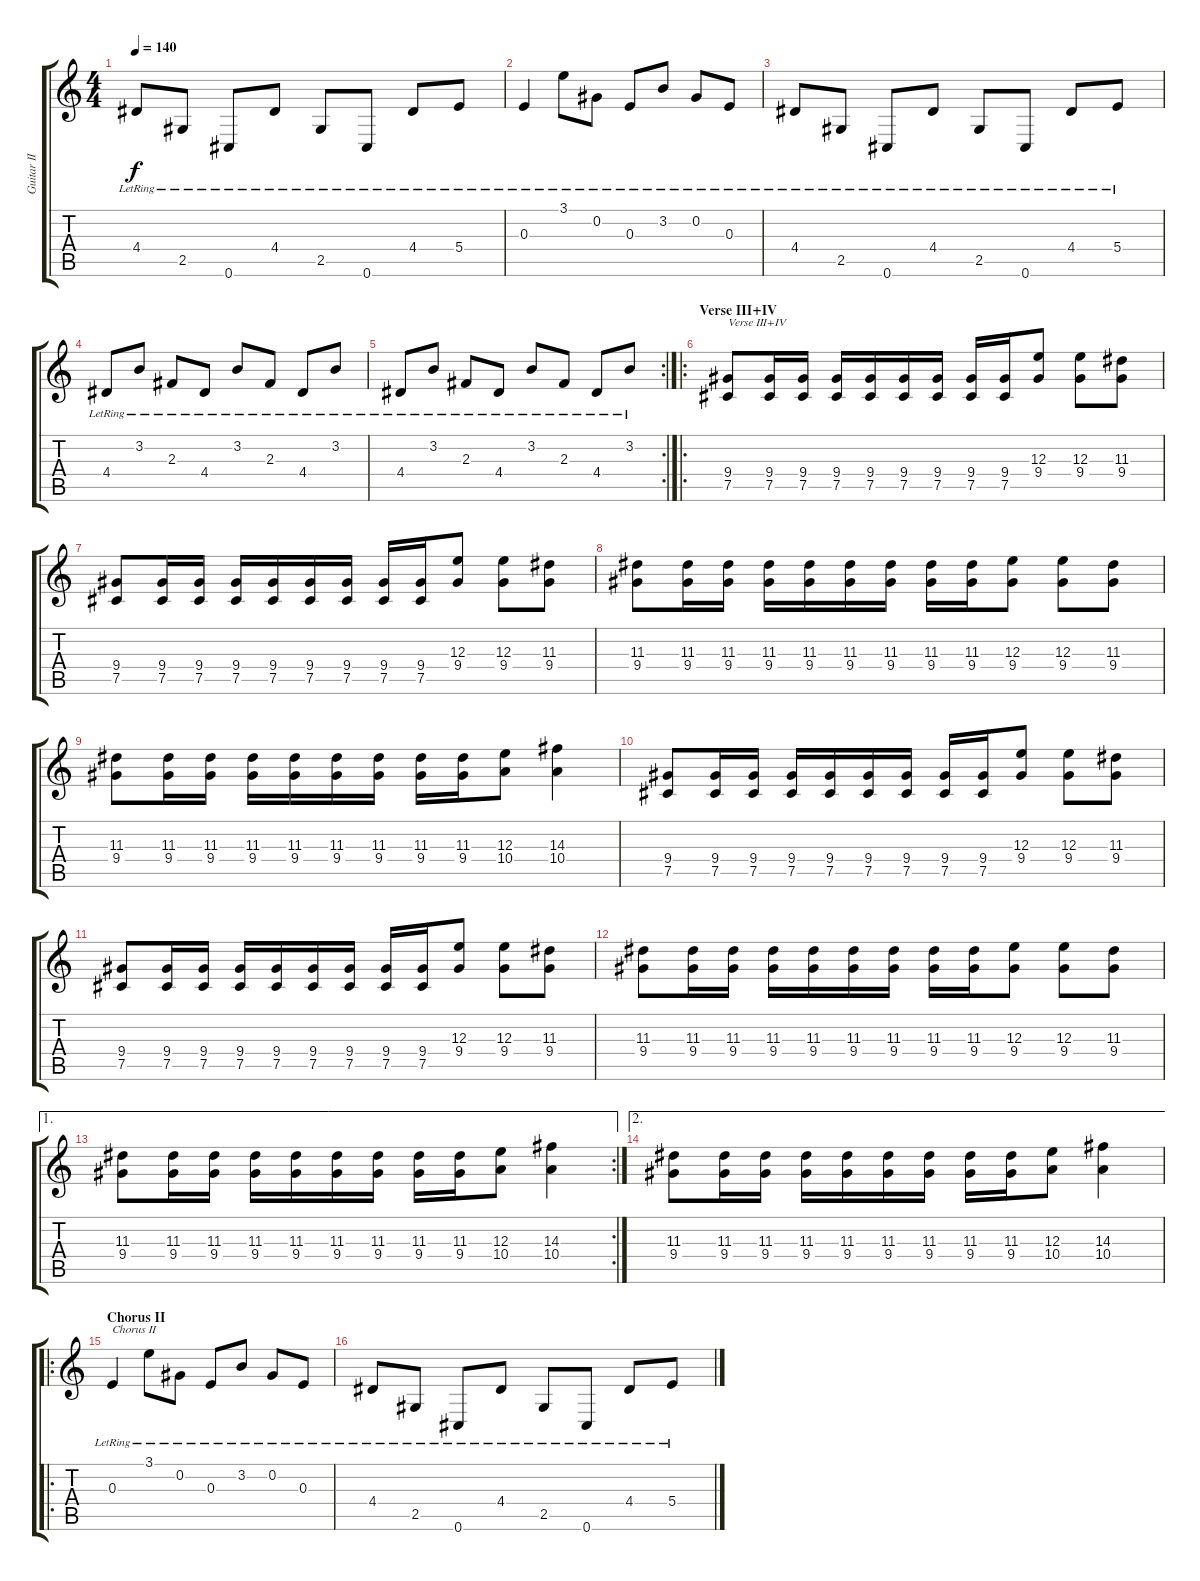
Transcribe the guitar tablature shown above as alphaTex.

\track ("Guitar II [Henriksson]" "Guitar II ") {instrument distortionguitar}
\staff {score tabs}
\tuning (Db4 Ab3 E3 B2 Gb2 Db2) {hide}
\ts (4 4)
\tempo 140
\clef g2
\ks c
4.4{lr}.8{dy f} 2.5{lr}.8 0.6{lr}.8 4.4{lr}.8 2.5{lr}.8 0.6{lr}.8 4.4{lr}.8 5.4{lr}.8 |
0.3{lr}.4 3.1{lr}.8 0.2{lr}.8 0.3{lr}.8 3.2{lr}.8 0.2{lr}.8 0.3{lr}.8 |
4.4{lr}.8 2.5{lr}.8 0.6{lr}.8 4.4{lr}.8 2.5{lr}.8 0.6{lr}.8 4.4{lr}.8 5.4{lr}.8 |
4.4{lr}.8 3.2{lr}.8 2.3{lr}.8 4.4{lr}.8 3.2{lr}.8 2.3{lr}.8 4.4{lr}.8 3.2{lr}.8 |
\rc 2
4.4{lr}.8 3.2{lr}.8 2.3{lr}.8 4.4{lr}.8 3.2{lr}.8 2.3{lr}.8 4.4{lr}.8 3.2{lr}.8 |
\ro
\section ("" "Verse III+IV")
(9.4 7.5).8{txt "Verse III+IV" instrument distortionguitar} (9.4 7.5).16 (9.4 7.5).16 (9.4 7.5).16 (9.4 7.5).16 (9.4 7.5).16 (9.4 7.5).16 (9.4 7.5).16 (9.4 7.5).16 (12.3 9.4).8 (12.3 9.4).8 (11.3 9.4).8 |
(9.4 7.5).8 (9.4 7.5).16 (9.4 7.5).16 (9.4 7.5).16 (9.4 7.5).16 (9.4 7.5).16 (9.4 7.5).16 (9.4 7.5).16 (9.4 7.5).16 (12.3 9.4).8 (12.3 9.4).8 (11.3 9.4).8 |
(11.3 9.4).8 (11.3 9.4).16 (11.3 9.4).16 (11.3 9.4).16 (11.3 9.4).16 (11.3 9.4).16 (11.3 9.4).16 (11.3 9.4).16 (11.3 9.4).16 (12.3 9.4).8 (12.3 9.4).8 (11.3 9.4).8 |
(11.3 9.4).8 (11.3 9.4).16 (11.3 9.4).16 (11.3 9.4).16 (11.3 9.4).16 (11.3 9.4).16 (11.3 9.4).16 (11.3 9.4).16 (11.3 9.4).16 (12.3 10.4).8 (14.3 10.4).4 |
(9.4 7.5).8 (9.4 7.5).16 (9.4 7.5).16 (9.4 7.5).16 (9.4 7.5).16 (9.4 7.5).16 (9.4 7.5).16 (9.4 7.5).16 (9.4 7.5).16 (12.3 9.4).8 (12.3 9.4).8 (11.3 9.4).8 |
(9.4 7.5).8 (9.4 7.5).16 (9.4 7.5).16 (9.4 7.5).16 (9.4 7.5).16 (9.4 7.5).16 (9.4 7.5).16 (9.4 7.5).16 (9.4 7.5).16 (12.3 9.4).8 (12.3 9.4).8 (11.3 9.4).8 |
(11.3 9.4).8 (11.3 9.4).16 (11.3 9.4).16 (11.3 9.4).16 (11.3 9.4).16 (11.3 9.4).16 (11.3 9.4).16 (11.3 9.4).16 (11.3 9.4).16 (12.3 9.4).8 (12.3 9.4).8 (11.3 9.4).8 |
\ae 1
\rc 2
(11.3 9.4).8 (11.3 9.4).16 (11.3 9.4).16 (11.3 9.4).16 (11.3 9.4).16 (11.3 9.4).16 (11.3 9.4).16 (11.3 9.4).16 (11.3 9.4).16 (12.3 10.4).8 (14.3 10.4).4 |
\ae 2
(11.3 9.4).8 (11.3 9.4).16 (11.3 9.4).16 (11.3 9.4).16 (11.3 9.4).16 (11.3 9.4).16 (11.3 9.4).16 (11.3 9.4).16 (11.3 9.4).16 (12.3 10.4).8 (14.3 10.4).4 |
\ro
\section ("" "Chorus II")
0.3{lr}.4{txt "Chorus II" instrument electricguitarjazz} 3.1{lr}.8 0.2{lr}.8 0.3{lr}.8 3.2{lr}.8 0.2{lr}.8 0.3{lr}.8 |
4.4{lr}.8 2.5{lr}.8 0.6{lr}.8 4.4{lr}.8 2.5{lr}.8 0.6{lr}.8 4.4{lr}.8 5.4{lr}.8
